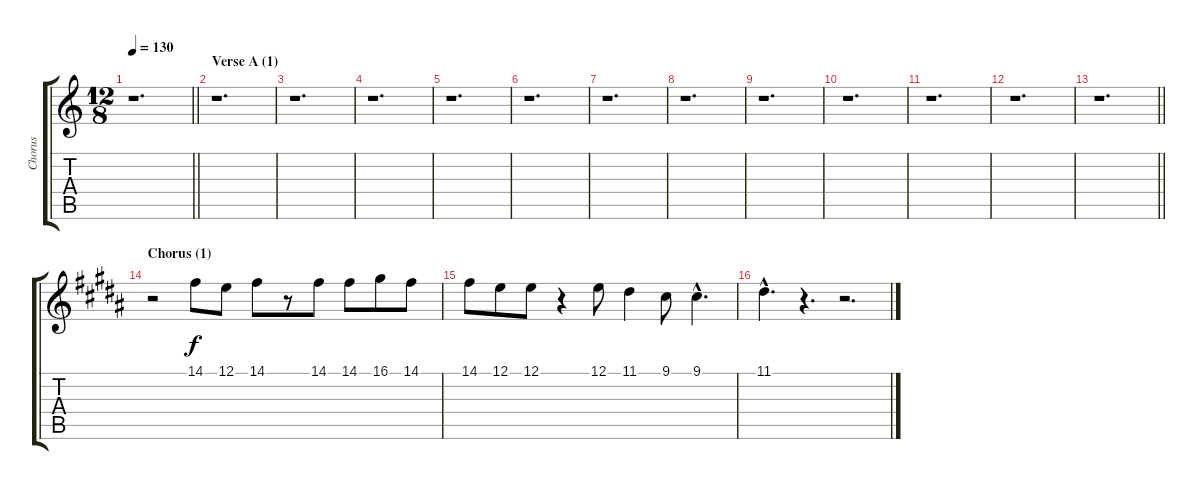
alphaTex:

\track ("Chorus" "Chorus") {instrument sopranosax}
\staff {score tabs}
\tuning (E4 B3 G3 D3 A2 E2) {hide}
\ts (12 8)
\tempo 130
\clef g2
\barLineRight lightlight
\ks c
r.1{d dy f instrument sopranosax} |
\section ("" "Verse A (1)")
r.1{d} |
r.1{d} |
r.1{d} |
r.1{d} |
r.1{d} |
r.1{d} |
r.1{d} |
r.1{d} |
r.1{d} |
r.1{d} |
r.1{d} |
\barLineRight lightlight
r.1{d} |
\section ("" "Chorus (1)")
\ks b
r.2 14.1.8 12.1.8 14.1.8 r.8 14.1.8 14.1.8 16.1.8 14.1.8 |
14.1.8 12.1.8 12.1.8 r.4 12.1.8 11.1.4 9.1.8 9.1{hac}.4{d} |
11.1{hac}.4{d} r.4{d} r.2{d}
